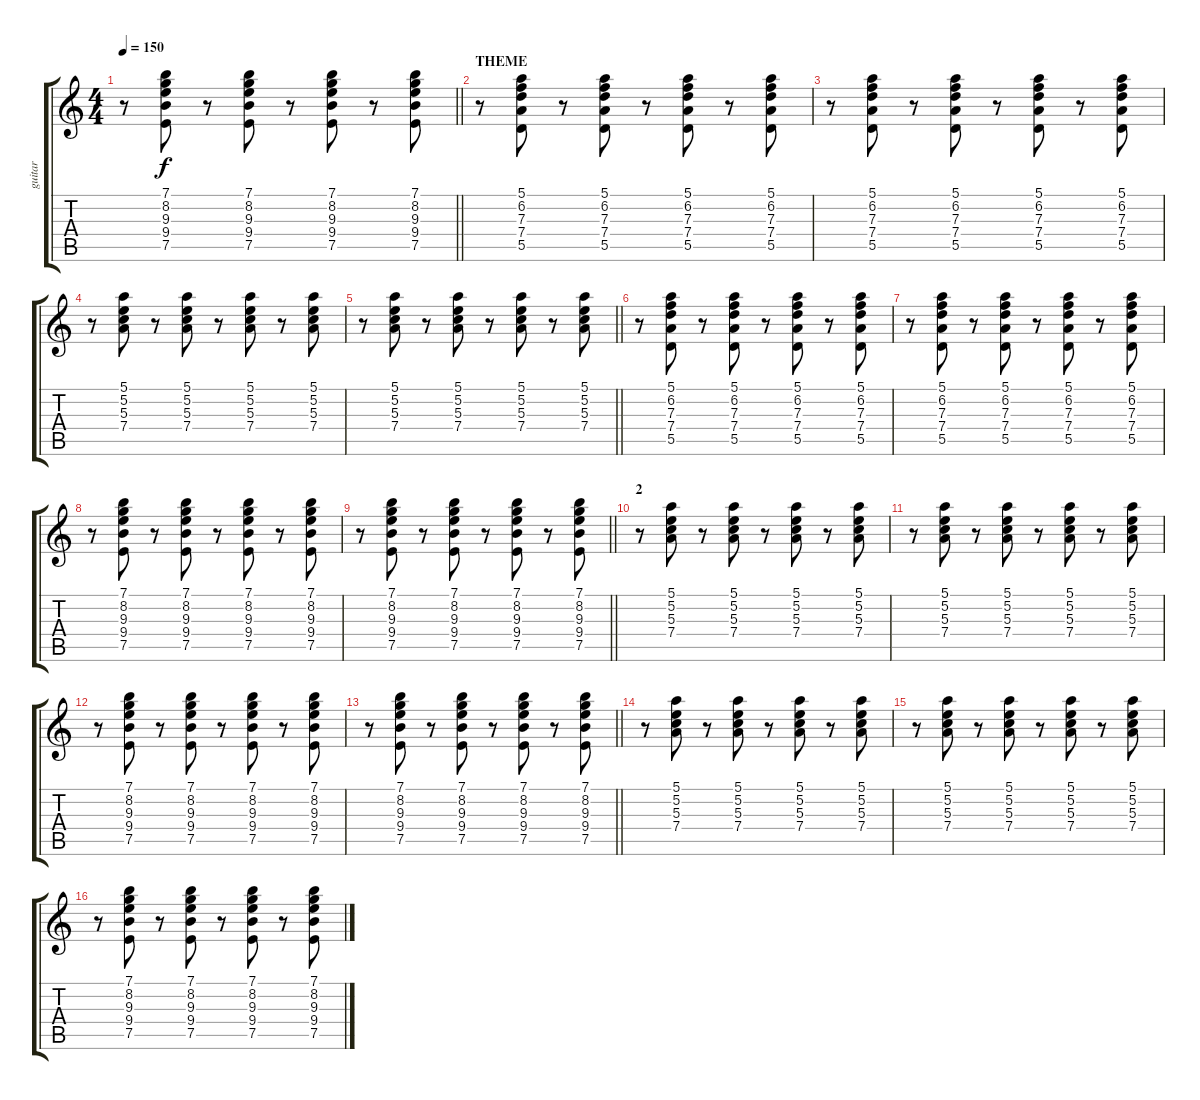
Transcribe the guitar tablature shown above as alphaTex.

\track ("guitar" "guitar") {instrument electricguitarclean}
\staff {score tabs}
\tuning (E4 B3 G3 D3 A2 E2) {hide}
\ts (4 4)
\tempo 150
\clef g2
\barLineRight lightlight
\ks c
r.8{dy f} (7.1 8.2 9.3 9.4 7.5).8 r.8 (7.1 8.2 9.3 9.4 7.5).8 r.8 (7.1 8.2 9.3 9.4 7.5).8 r.8 (7.1 8.2 9.3 9.4 7.5).8 |
\section ("" "THEME")
r.8 (5.1 6.2 7.3 7.4 5.5).8 r.8 (5.1 6.2 7.3 7.4 5.5).8 r.8 (5.1 6.2 7.3 7.4 5.5).8 r.8 (5.1 6.2 7.3 7.4 5.5).8 |
r.8 (5.1 6.2 7.3 7.4 5.5).8 r.8 (5.1 6.2 7.3 7.4 5.5).8 r.8 (5.1 6.2 7.3 7.4 5.5).8 r.8 (5.1 6.2 7.3 7.4 5.5).8 |
r.8 (5.1 5.2 5.3 7.4).8 r.8 (5.1 5.2 5.3 7.4).8 r.8 (5.1 5.2 5.3 7.4).8 r.8 (5.1 5.2 5.3 7.4).8 |
\barLineRight lightlight
r.8 (5.1 5.2 5.3 7.4).8 r.8 (5.1 5.2 5.3 7.4).8 r.8 (5.1 5.2 5.3 7.4).8 r.8 (5.1 5.2 5.3 7.4).8 |
r.8 (5.1 6.2 7.3 7.4 5.5).8 r.8 (5.1 6.2 7.3 7.4 5.5).8 r.8 (5.1 6.2 7.3 7.4 5.5).8 r.8 (5.1 6.2 7.3 7.4 5.5).8 |
r.8 (5.1 6.2 7.3 7.4 5.5).8 r.8 (5.1 6.2 7.3 7.4 5.5).8 r.8 (5.1 6.2 7.3 7.4 5.5).8 r.8 (5.1 6.2 7.3 7.4 5.5).8 |
r.8 (7.1 8.2 9.3 9.4 7.5).8 r.8 (7.1 8.2 9.3 9.4 7.5).8 r.8 (7.1 8.2 9.3 9.4 7.5).8 r.8 (7.1 8.2 9.3 9.4 7.5).8 |
\barLineRight lightlight
r.8 (7.1 8.2 9.3 9.4 7.5).8 r.8 (7.1 8.2 9.3 9.4 7.5).8 r.8 (7.1 8.2 9.3 9.4 7.5).8 r.8 (7.1 8.2 9.3 9.4 7.5).8 |
\section ("" "2")
r.8 (5.1 5.2 5.3 7.4).8 r.8 (5.1 5.2 5.3 7.4).8 r.8 (5.1 5.2 5.3 7.4).8 r.8 (5.1 5.2 5.3 7.4).8 |
r.8 (5.1 5.2 5.3 7.4).8 r.8 (5.1 5.2 5.3 7.4).8 r.8 (5.1 5.2 5.3 7.4).8 r.8 (5.1 5.2 5.3 7.4).8 |
r.8 (7.1 8.2 9.3 9.4 7.5).8 r.8 (7.1 8.2 9.3 9.4 7.5).8 r.8 (7.1 8.2 9.3 9.4 7.5).8 r.8 (7.1 8.2 9.3 9.4 7.5).8 |
\barLineRight lightlight
r.8 (7.1 8.2 9.3 9.4 7.5).8 r.8 (7.1 8.2 9.3 9.4 7.5).8 r.8 (7.1 8.2 9.3 9.4 7.5).8 r.8 (7.1 8.2 9.3 9.4 7.5).8 |
r.8 (5.1 5.2 5.3 7.4).8 r.8 (5.1 5.2 5.3 7.4).8 r.8 (5.1 5.2 5.3 7.4).8 r.8 (5.1 5.2 5.3 7.4).8 |
r.8 (5.1 5.2 5.3 7.4).8 r.8 (5.1 5.2 5.3 7.4).8 r.8 (5.1 5.2 5.3 7.4).8 r.8 (5.1 5.2 5.3 7.4).8 |
r.8 (7.1 8.2 9.3 9.4 7.5).8 r.8 (7.1 8.2 9.3 9.4 7.5).8 r.8 (7.1 8.2 9.3 9.4 7.5).8 r.8 (7.1 8.2 9.3 9.4 7.5).8
